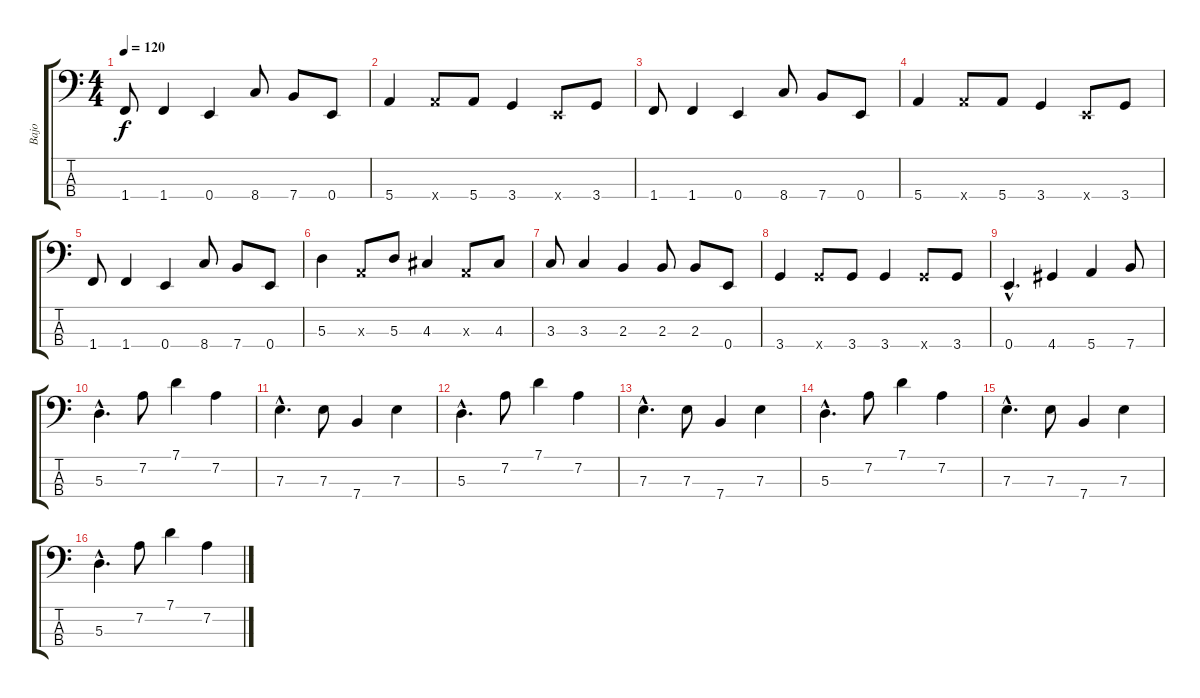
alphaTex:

\track ("Bajo" "Bajo") {instrument electricbasspick}
\staff {score tabs}
\tuning (G2 D2 A1 E1) {hide}
\ts (4 4)
\tempo 120
\clef f4
\ks c
1.4.8{dy f} 1.4.4 0.4.4 8.4.8 7.4.8 0.4.8 |
5.4.4 5.4{x}.8 5.4.8 3.4.4 0.4{x}.8 3.4.8 |
1.4.8 1.4.4 0.4.4 8.4.8 7.4.8 0.4.8 |
5.4.4 5.4{x}.8 5.4.8 3.4.4 0.4{x}.8 3.4.8 |
1.4.8 1.4.4 0.4.4 8.4.8 7.4.8 0.4.8 |
5.3.4 0.3{x}.8 5.3.8 4.3.4 0.3{x}.8 4.3.8 |
3.3.8 3.3.4 2.3.4 2.3.8 2.3.8 0.4.8 |
3.4.4 3.4{x}.8 3.4.8 3.4.4 3.4{x}.8 3.4.8 |
0.4{hac}.4{d} 4.4.4 5.4.4 7.4.8 |
5.3{hac}.4{d} 7.2.8 7.1.4 7.2.4 |
7.3{hac}.4{d} 7.3.8 7.4.4 7.3.4 |
5.3{hac}.4{d} 7.2.8 7.1.4 7.2.4 |
7.3{hac}.4{d} 7.3.8 7.4.4 7.3.4 |
5.3{hac}.4{d} 7.2.8 7.1.4 7.2.4 |
7.3{hac}.4{d} 7.3.8 7.4.4 7.3.4 |
5.3{hac}.4{d} 7.2.8 7.1.4 7.2.4
